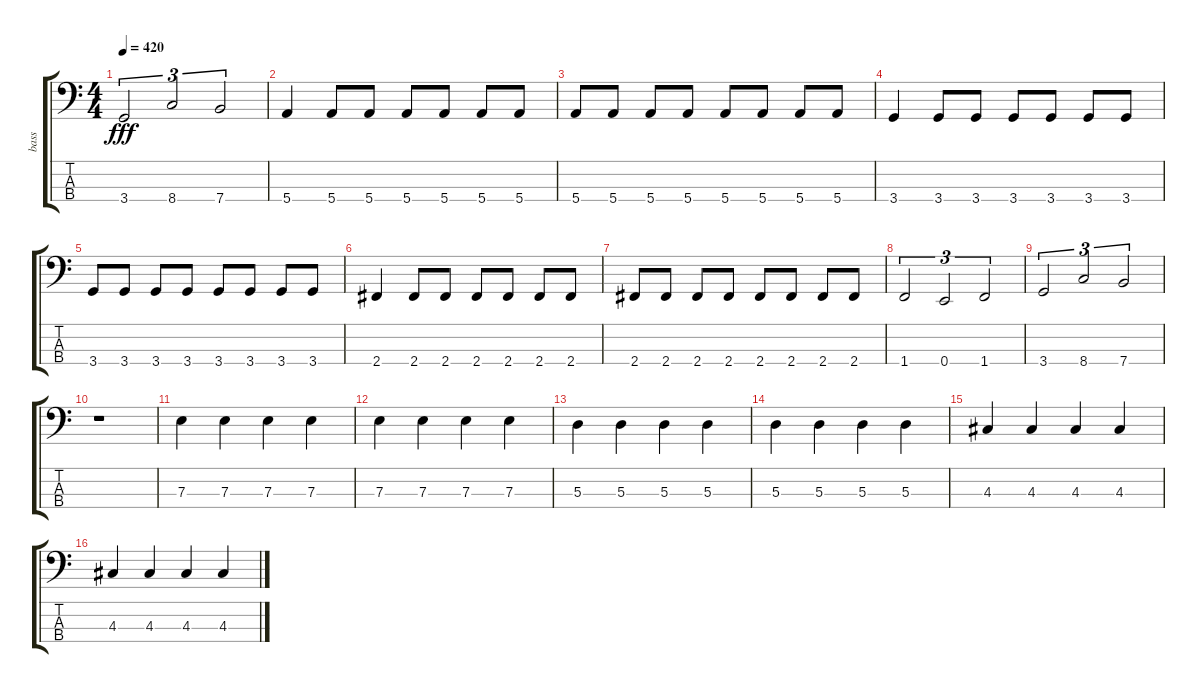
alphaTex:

\track ("bass" "bass") {instrument slapbass2}
\staff {score tabs}
\tuning (G2 D2 A1 E1) {hide}
\ts (4 4)
\tempo 420
\clef f4
\ks c
3.4.2{tu (3 2) dy fff} 8.4.2{tu (3 2)} 7.4.2{tu (3 2)} |
5.4.4 5.4.8 5.4.8 5.4.8 5.4.8 5.4.8 5.4.8 |
5.4.8 5.4.8 5.4.8 5.4.8 5.4.8 5.4.8 5.4.8 5.4.8 |
3.4.4 3.4.8 3.4.8 3.4.8 3.4.8 3.4.8 3.4.8 |
3.4.8 3.4.8 3.4.8 3.4.8 3.4.8 3.4.8 3.4.8 3.4.8 |
2.4.4 2.4.8 2.4.8 2.4.8 2.4.8 2.4.8 2.4.8 |
2.4.8 2.4.8 2.4.8 2.4.8 2.4.8 2.4.8 2.4.8 2.4.8 |
1.4.2{tu (3 2)} 0.4.2{tu (3 2)} 1.4.2{tu (3 2)} |
3.4.2{tu (3 2)} 8.4.2{tu (3 2)} 7.4.2{tu (3 2)} |
r.1 |
7.3.4 7.3.4 7.3.4 7.3.4 |
7.3.4 7.3.4 7.3.4 7.3.4 |
5.3.4 5.3.4 5.3.4 5.3.4 |
5.3.4 5.3.4 5.3.4 5.3.4 |
4.3.4 4.3.4 4.3.4 4.3.4 |
4.3.4 4.3.4 4.3.4 4.3.4
